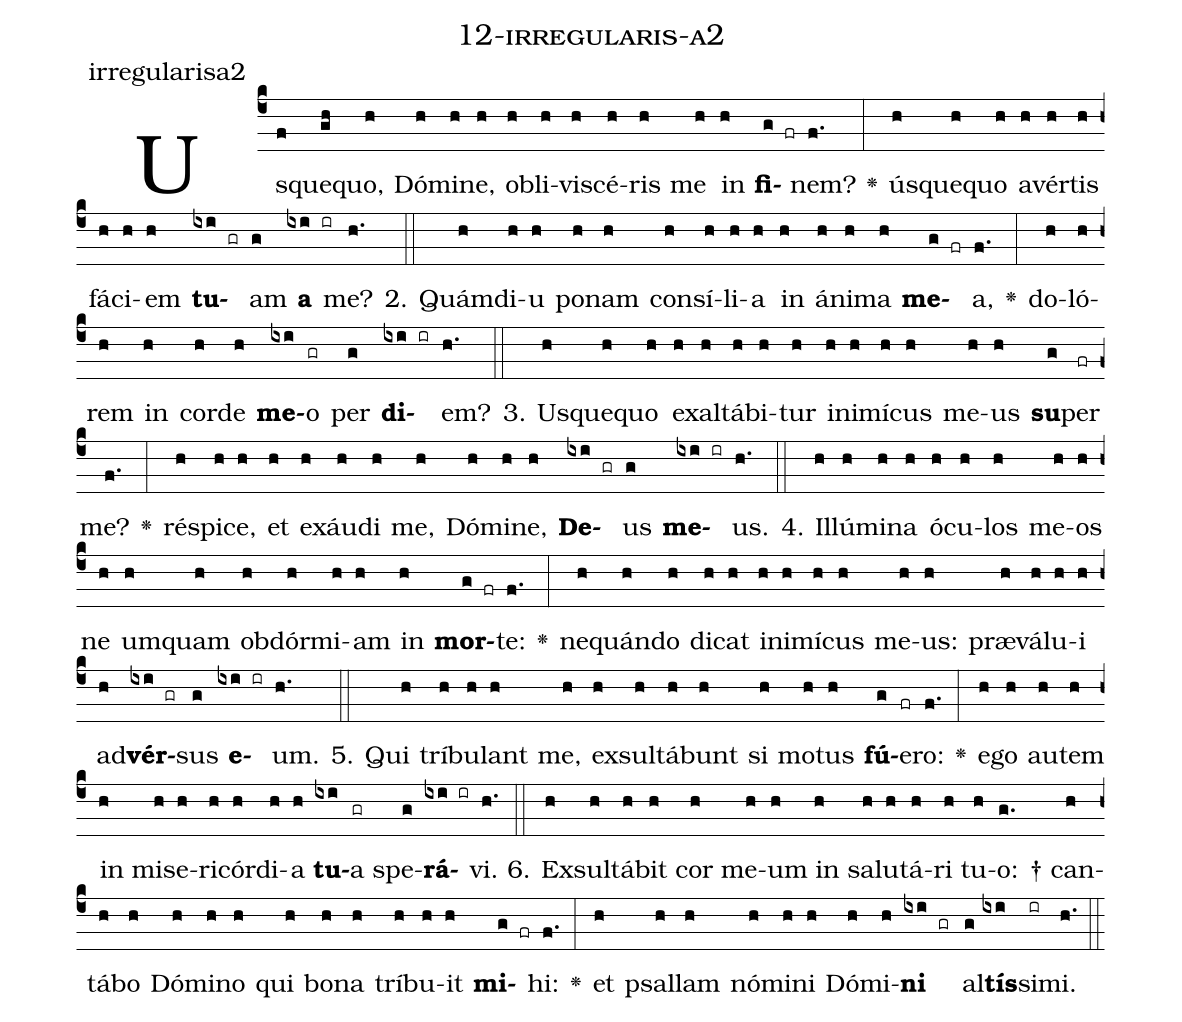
name: 12-irregularis-a2;
annotation: irregularisa2;
%%
(c4)Us(f)que(gh)quo,(h) Dó(h)mi(h)ne,(h) ob(h)li(h)vi(h)scé(h)ris(h) me(h) in(h) <b>fi</b>(g fr)nem?(f.) <v>\greheightstar</v>(:) ús(h)que(h)quo(h) a(h)vér(h)tis(h) fá(h)ci(h)em(h) <b>tu</b>(ixi gr)am(g) <b>a</b>(ixi ir) me?(h.) (::)
2. Quám(h)di(h)u(h) po(h)nam(h) con(h)sí(h)li(h)a(h) in(h) á(h)ni(h)ma(h) <b>me</b>(g fr)a,(f.) <v>\greheightstar</v>(:) do(h)ló(h)rem(h) in(h) cor(h)de(h) <b>me</b>(ixi)o(gr) per(g) <b>di</b>(ixi ir)em?(h.) (::)
3. Us(h)que(h)quo(h) ex(h)al(h)tá(h)bi(h)tur(h) in(h)i(h)mí(h)cus(h) me(h)us(h) <b>su</b>(g)per(fr) me?(f.) <v>\greheightstar</v>(:) ré(h)spi(h)ce,(h) et(h) ex(h)áu(h)di(h) me,(h) Dó(h)mi(h)ne,(h) <b>De</b>(ixi gr)us(g) <b>me</b>(ixi ir)us.(h.) (::)
4. Il(h)lú(h)mi(h)na(h) ó(h)cu(h)los(h) me(h)os(h) ne(h) um(h)quam(h) ob(h)dór(h)mi(h)am(h) in(h) <b>mor</b>(g fr)te:(f.) <v>\greheightstar</v>(:) ne(h)quán(h)do(h) di(h)cat(h) in(h)i(h)mí(h)cus(h) me(h)us:(h) præ(h)vá(h)lu(h)i(h) ad(h)<b>vér</b>(ixi gr)sus(g) <b>e</b>(ixi ir)um.(h.) (::)
5. Qui(h) trí(h)bu(h)lant(h) me,(h) ex(h)sul(h)tá(h)bunt(h) si(h) mo(h)tus(h) <b>fú</b>(g)e(fr)ro:(f.) <v>\greheightstar</v>(:) e(h)go(h) au(h)tem(h) in(h) mi(h)se(h)ri(h)cór(h)di(h)a(h) <b>tu</b>(ixi)a(gr) spe(g)<b>rá</b>(ixi ir)vi.(h.) (::)
6. Ex(h)sul(h)tá(h)bit(h) cor(h) me(h)um(h) in(h) sa(h)lu(h)tá(h)ri(h) tu(h)o: †(g.) can(h)tá(h)bo(h) Dó(h)mi(h)no(h) qui(h) bo(h)na(h) trí(h)bu(h)it(h) <b>mi</b>(g fr)hi:(f.) <v>\greheightstar</v>(:) et(h) psal(h)lam(h) nó(h)mi(h)ni(h) Dó(h)mi(h)<b>ni</b>(ixi gr) al(g)<b>tís</b>(ixi)si(ir)mi.(h.) (::)
